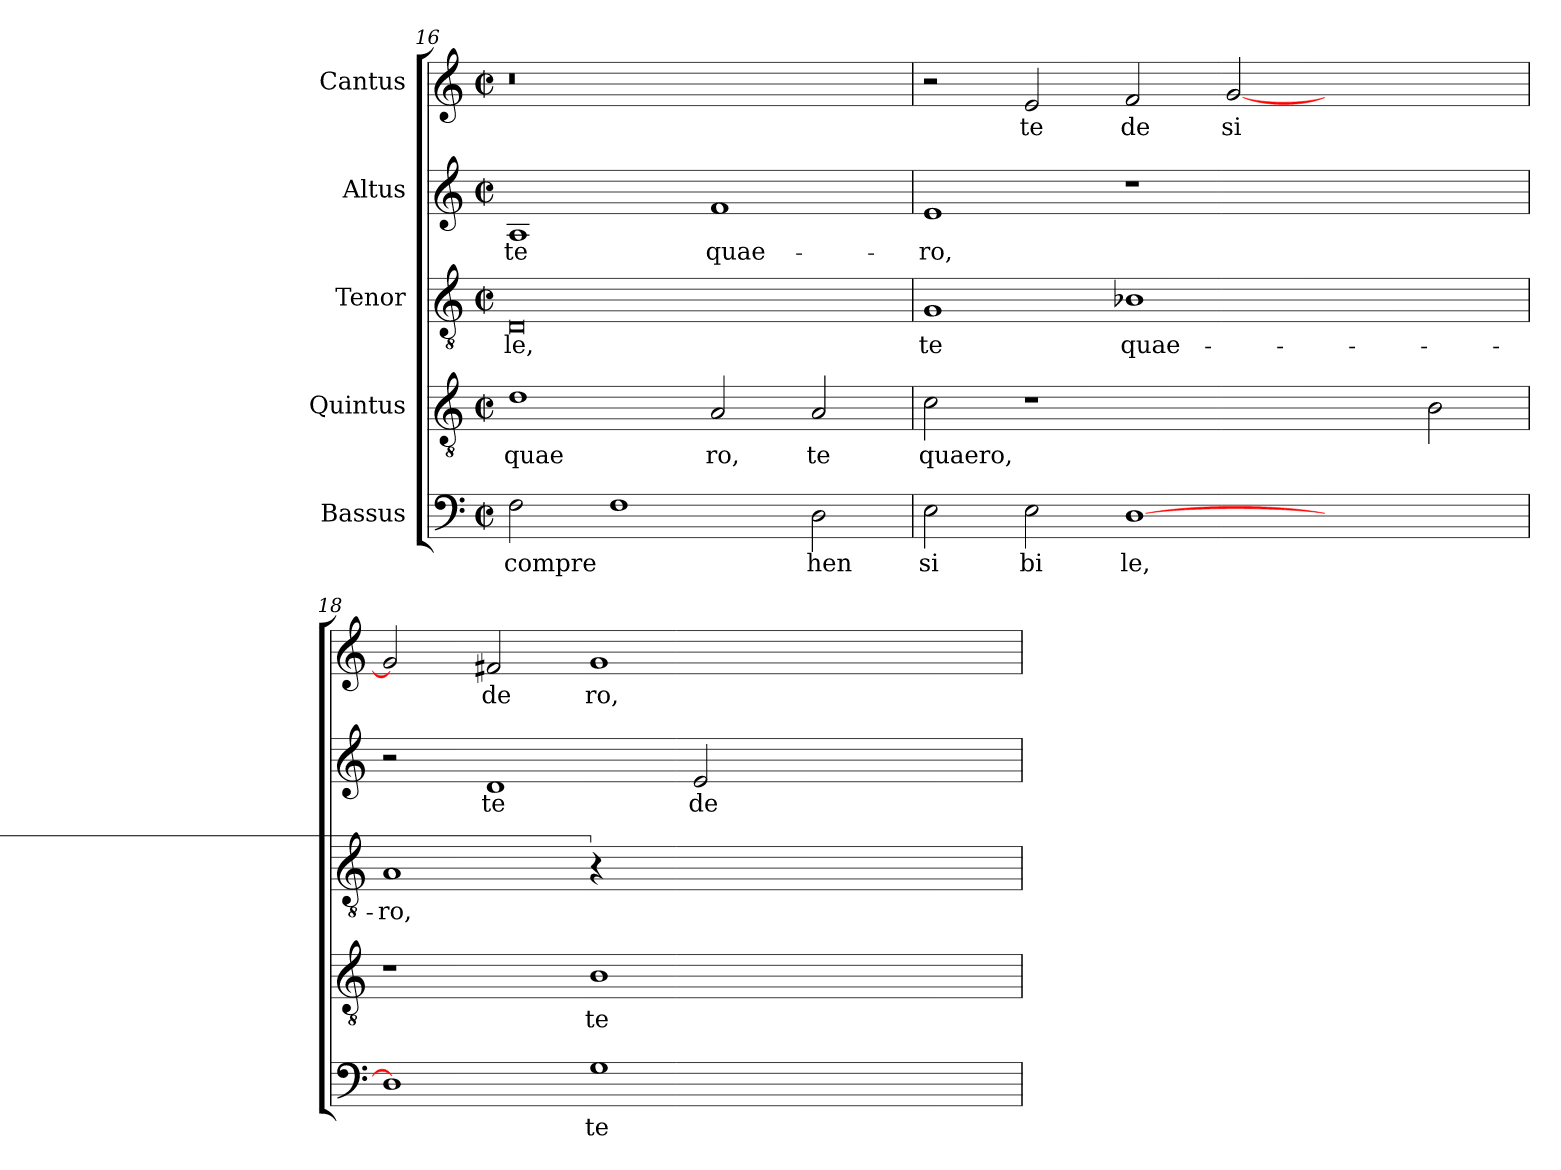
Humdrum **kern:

**kern	**text	**kern	**text	**kern	**text	**kern	**text	**kern	**text
*part5	*part5	*part4	*part4	*part3	*part3	*part2	*part2	*part1	*part1
*staff5	*staff5	*staff4	*staff4	*staff3	*staff3	*staff2	*staff2	*staff1	*staff1
*I"Bassus	*	*I"Quintus	*	*I"Tenor	*	*I"Altus	*	*I"Cantus	*
*clefF4	*	*clefGv2	*	*clefGv2	*	*clefG2	*	*clefG2	*
*M2/2	*	*M2/2	*	*M2/2	*	*M2/2	*	*M2/2	*
*met(c|)	*	*met(c|)	*	*met(c|)	*	*met(c|)	*	*met(c|)	*
=16	=16	=16	=16	=16	=16	=16	=16	=16	=16
!	!LO:LY:b:cj	!	!LO:LY:b:cj	!	!LO:LY:b:cj	!	!LO:LY:b:cj	!	!
2F\	compre	1d	quae	0D	-le,	1A	te	0r	.
1F	.	.	.	.	.	.	.	.	.
!	!	!	!LO:LY:b:cj	!	!	!	!LO:LY:b:cj	!	!
.	.	2A/	ro,	.	.	1f	quae-	.	.
!	!LO:LY:b:cj	!	!LO:LY:b:cj	!	!	!	!	!	!
2D\	hen	2A/	te	.	.	.	.	.	.
=17	=17	=17	=17	=17	=17	=17	=17	=17	=17
!	!LO:LY:b:cj	!	!LO:LY:b:cj	!	!LO:LY:b:cj	!	!LO:LY:b:cj	!	!
2E\	si	2c\	quaero,	1G	te	1e	-ro,	2r	.
!	!LO:LY:b:cj	!LO:N:vis=1	!	!	!	!	!	!	!LO:LY:b:cj
2E\	bi	0r	.	.	.	.	.	2e/	te
!	!LO:LY:b:cj	!	!	!	!LO:LY:b:cj	!LO:N:vis=1	!	!	!LO:LY:b:cj
[>1D	le,	.	.	1B-X	quae-	0r	.	2f/	de
!	!	!	!	!	!	!	!	!	!LO:LY:b:cj
.	.	.	.	.	.	.	.	[<2g/	si
1ryy	.	.	.	1ryy	.	.	.	1ryy	.
.	.	2B\	.	.	.	.	.	.	.
=18	=18	=18	=18	=18	=18	=18	=18	=18	=18
!	!	!	!	!	!LO:LY:b:cj	!	!	!	!
1D]	.	1r	.	1A	-ro,	2r	.	2g/]	.
!	!	!	!	!	!	!	!LO:LY:b:cj	!	!LO:LY:b:cj
.	.	.	.	.	.	1d	te	2f#X/	de
!	!LO:LY:b:cj	!	!LO:LY:b:cj	!LO:N:vis=1	!	!	!	!	!LO:LY:b:cj
1G	te	1B	te	4%9r	.	.	.	1g	ro,
!	!	!	!	!	!	!	!LO:LY:b:cj	!	!
.	.	.	.	.	.	2e/	de-	.	.
1ryy	.	1ryy	.	.	.	1ryy	.	1ryy	.
4ryy	.	4ryy	.	.	.	4ryy	.	4ryy	.
=	=	=	=	=	=	=	=	=	=
*-	*-	*-	*-	*-	*-	*-	*-	*-	*-
